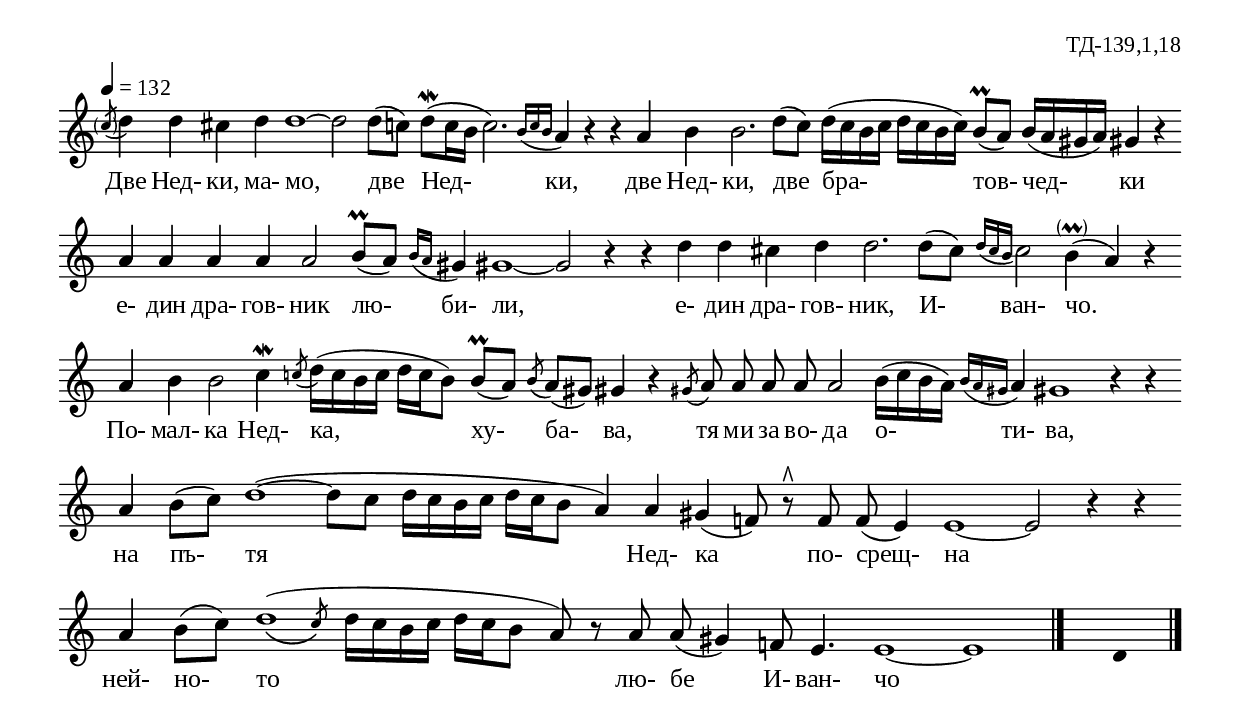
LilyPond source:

%{
sva_139_1_18
%}

\include "td-preamble.ly"

\score {
\relative c'' {
\tempo 4 = 132
%%\time 2/4
\cadenzaOn
\parG
\acciaccatura \parenthesize c8
d4 d cis d d1~ d2 d8([ c)] d8\mordent([ c16 b] c2.) \acciaccatura { b16[ c b] } a4 r r
a4 b b2. d8([ c)] d16[( c b c] d[ c b c]) b8\prall([ a]) b16[( a gis a]) gis!4 r
\bar "" 
a4 a a a a2 b8\prall([ a]) \acciaccatura { b16[ a] } gis!4 gis!1~ gis2 r4 r
\parS
d'4 d cis! d d2. d8([ cis]) \acciaccatura { d16[ cis b] } cis2 b4-\parenthesize\prall( a) r
\bar "" 
a4 b b2 cis4\mordent \acciaccatura c8 d16[( c b c] d[ c b8]) b8\prall[( a)] \acciaccatura b8 a([ gis!)] gis!4 r4
\acciaccatura gis!8 a a\noBeam a a\noBeam a2 b16[( c b a]) \acciaccatura { b16[ a gis!] } a4 gis!1 r4 r
\bar "" 
a4 b8([ c)] d1(~ d8[ c] d16[ c b c] d[ c b8] a4) a gis!( f!8) r8^\rtoe f\noBeam f( e4) e1~ e2 r4 r
\bar ""
a4 b8([ c)] \phrasingSlurDown \afterGrace d1(\( { \stdB c8\) \stdE } 
\phrasingSlurNeutral d16[ c b c] d[ c b8] a8) r a\noBeam a( gis!4) f!8 e4. e1~e
 \bar "|." 
s4 \fixB d 
  \bar "|." 
}
\addlyrics { Две Нед- ки, ма- мо, две Нед- ки, две Нед- ки, две бра- тов- чед- ки
е- дин дра- гов- ник лю- би- ли, е- дин дра- гов- ник, И- ван- чо.
По- мал- ка Нед- ка, ху- ба- ва, тя ми за во- да о- ти- ва,
на пъ- тя Нед- ка по- срещ- на ней- но- то лю- бе И- ван- чо }
%
\layout {
   \context { 
	    \Staff \remove "Time_signature_engraver" } 
  indent = #0
  line-width = 190\mm
  ragged-right=##f
}
%
\midi { 
	\context {
		\Score tempoWholesPerMinute = #(ly:make-moment 132 4)
		}
	}
}
%
\header{
  opus = "ТД-139,1,18"
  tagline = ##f
}


